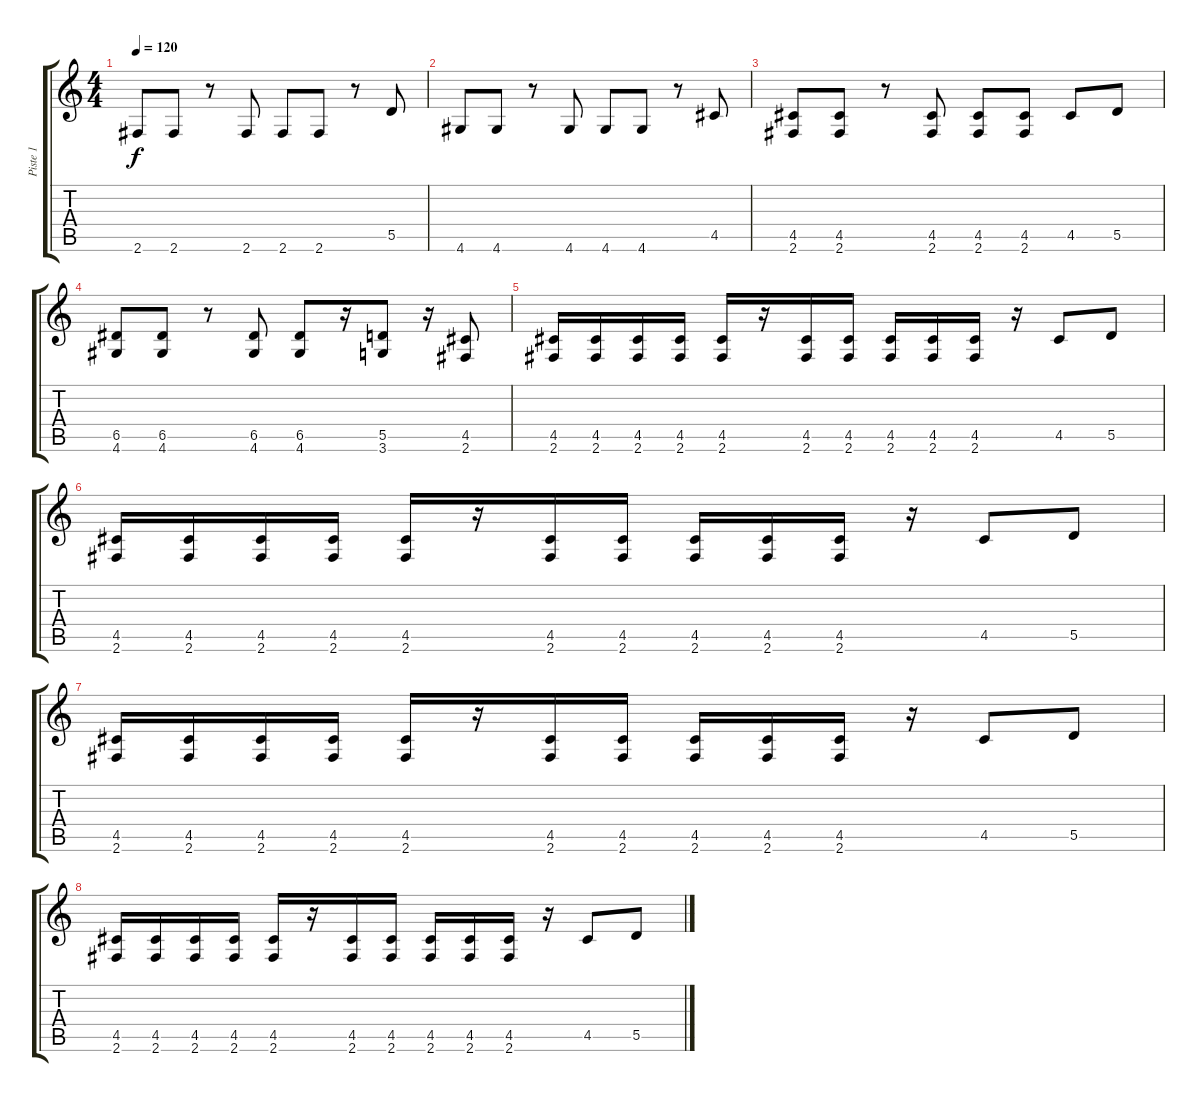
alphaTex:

\track ("Piste 1" "Piste 1") {instrument distortionguitar}
\staff {score tabs}
\tuning (E4 B3 G3 D3 A2 E2) {hide}
\ts (4 4)
\tempo 120
\clef g2
\ks c
2.6.8{dy f} 2.6.8 r.8 2.6.8 2.6.8 2.6.8 r.8 5.5.8 |
4.6.8 4.6.8 r.8 4.6.8 4.6.8 4.6.8 r.8 4.5.8 |
(4.5 2.6).8 (4.5 2.6).8 r.8 (4.5 2.6).8 (4.5 2.6).8 (4.5 2.6).8 4.5.8 5.5.8 |
(6.5 4.6).8 (6.5 4.6).8 r.8 (6.5 4.6).8 (6.5 4.6).8 r.16 (5.5 3.6).8 r.16 (4.5 2.6).8 |
(4.5 2.6).16 (4.5 2.6).16 (4.5 2.6).16 (4.5 2.6).16 (4.5 2.6).16 r.16 (4.5 2.6).16 (4.5 2.6).16 (4.5 2.6).16 (4.5 2.6).16 (4.5 2.6).16 r.16 4.5.8 5.5.8 |
(4.5 2.6).16 (4.5 2.6).16 (4.5 2.6).16 (4.5 2.6).16 (4.5 2.6).16 r.16 (4.5 2.6).16 (4.5 2.6).16 (4.5 2.6).16 (4.5 2.6).16 (4.5 2.6).16 r.16 4.5.8 5.5.8 |
(4.5 2.6).16 (4.5 2.6).16 (4.5 2.6).16 (4.5 2.6).16 (4.5 2.6).16 r.16 (4.5 2.6).16 (4.5 2.6).16 (4.5 2.6).16 (4.5 2.6).16 (4.5 2.6).16 r.16 4.5.8 5.5.8 |
(4.5 2.6).16 (4.5 2.6).16 (4.5 2.6).16 (4.5 2.6).16 (4.5 2.6).16 r.16 (4.5 2.6).16 (4.5 2.6).16 (4.5 2.6).16 (4.5 2.6).16 (4.5 2.6).16 r.16 4.5.8 5.5.8
